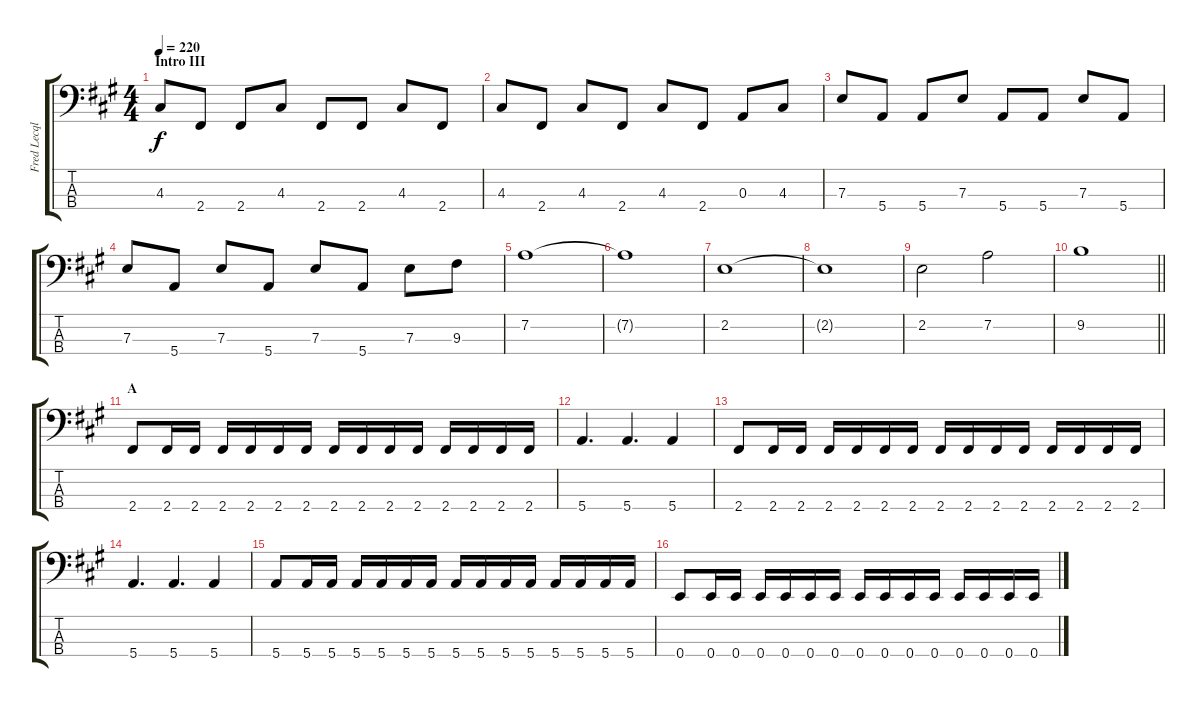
\track ("Fred Lecqlerc" "Fred Lecql") {instrument electricbassfinger}
\staff {score tabs}
\tuning (G2 D2 A1 E1) {hide}
\ts (4 4)
\section ("" "Intro III")
\tempo 220
\clef f4
\ks a
4.3.8{dy f} 2.4.8 2.4.8 4.3.8 2.4.8 2.4.8 4.3.8 2.4.8 |
4.3.8 2.4.8 4.3.8 2.4.8 4.3.8 2.4.8 0.3.8 4.3.8 |
7.3.8 5.4.8 5.4.8 7.3.8 5.4.8 5.4.8 7.3.8 5.4.8 |
7.3.8 5.4.8 7.3.8 5.4.8 7.3.8 5.4.8 7.3.8 9.3.8 |
7.2.1 |
7.2{t}.1 |
2.2.1 |
2.2{t}.1 |
2.2.2 7.2.2 |
\barLineRight lightlight
9.2.1 |
\section ("" "A")
2.4.8 2.4.16 2.4.16 2.4.16 2.4.16 2.4.16 2.4.16 2.4.16 2.4.16 2.4.16 2.4.16 2.4.16 2.4.16 2.4.16 2.4.16 |
5.4.4{d} 5.4.4{d} 5.4.4 |
2.4.8 2.4.16 2.4.16 2.4.16 2.4.16 2.4.16 2.4.16 2.4.16 2.4.16 2.4.16 2.4.16 2.4.16 2.4.16 2.4.16 2.4.16 |
5.4.4{d} 5.4.4{d} 5.4.4 |
5.4.8 5.4.16 5.4.16 5.4.16 5.4.16 5.4.16 5.4.16 5.4.16 5.4.16 5.4.16 5.4.16 5.4.16 5.4.16 5.4.16 5.4.16 |
0.4.8 0.4.16 0.4.16 0.4.16 0.4.16 0.4.16 0.4.16 0.4.16 0.4.16 0.4.16 0.4.16 0.4.16 0.4.16 0.4.16 0.4.16
